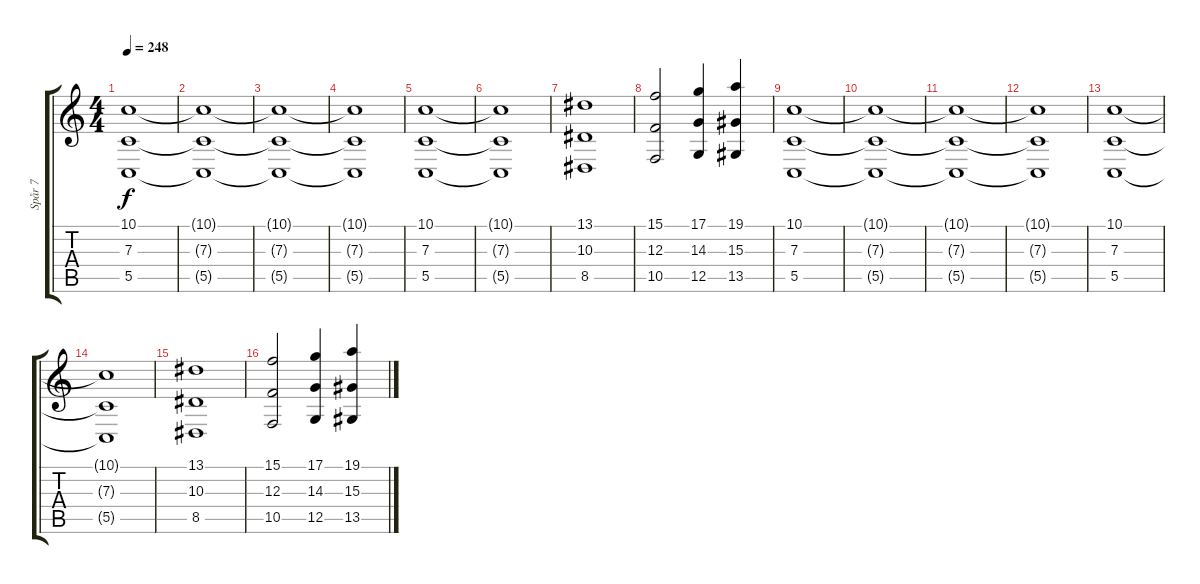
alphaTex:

\track ("Spår 7" "Spår 7") {instrument stringensemble1}
\staff {score tabs}
\tuning (D4 A3 F3 C3 G2 C2) {hide}
\ts (4 4)
\tempo 248
\clef g2
\ks c
(10.1 7.3 5.5).1{dy f} |
(10.1{t} 7.3{t} 5.5{t}).1 |
(10.1{t} 7.3{t} 5.5{t}).1 |
(10.1{t} 7.3{t} 5.5{t}).1 |
(10.1 7.3 5.5).1 |
(10.1{t} 7.3{t} 5.5{t}).1 |
(13.1 10.3 8.5).1 |
(15.1 12.3 10.5).2 (17.1 14.3 12.5).4 (19.1 15.3 13.5).4 |
(10.1 7.3 5.5).1 |
(10.1{t} 7.3{t} 5.5{t}).1 |
(10.1{t} 7.3{t} 5.5{t}).1 |
(10.1{t} 7.3{t} 5.5{t}).1 |
(10.1 7.3 5.5).1 |
(10.1{t} 7.3{t} 5.5{t}).1 |
(13.1 10.3 8.5).1 |
(15.1 12.3 10.5).2 (17.1 14.3 12.5).4 (19.1 15.3 13.5).4
